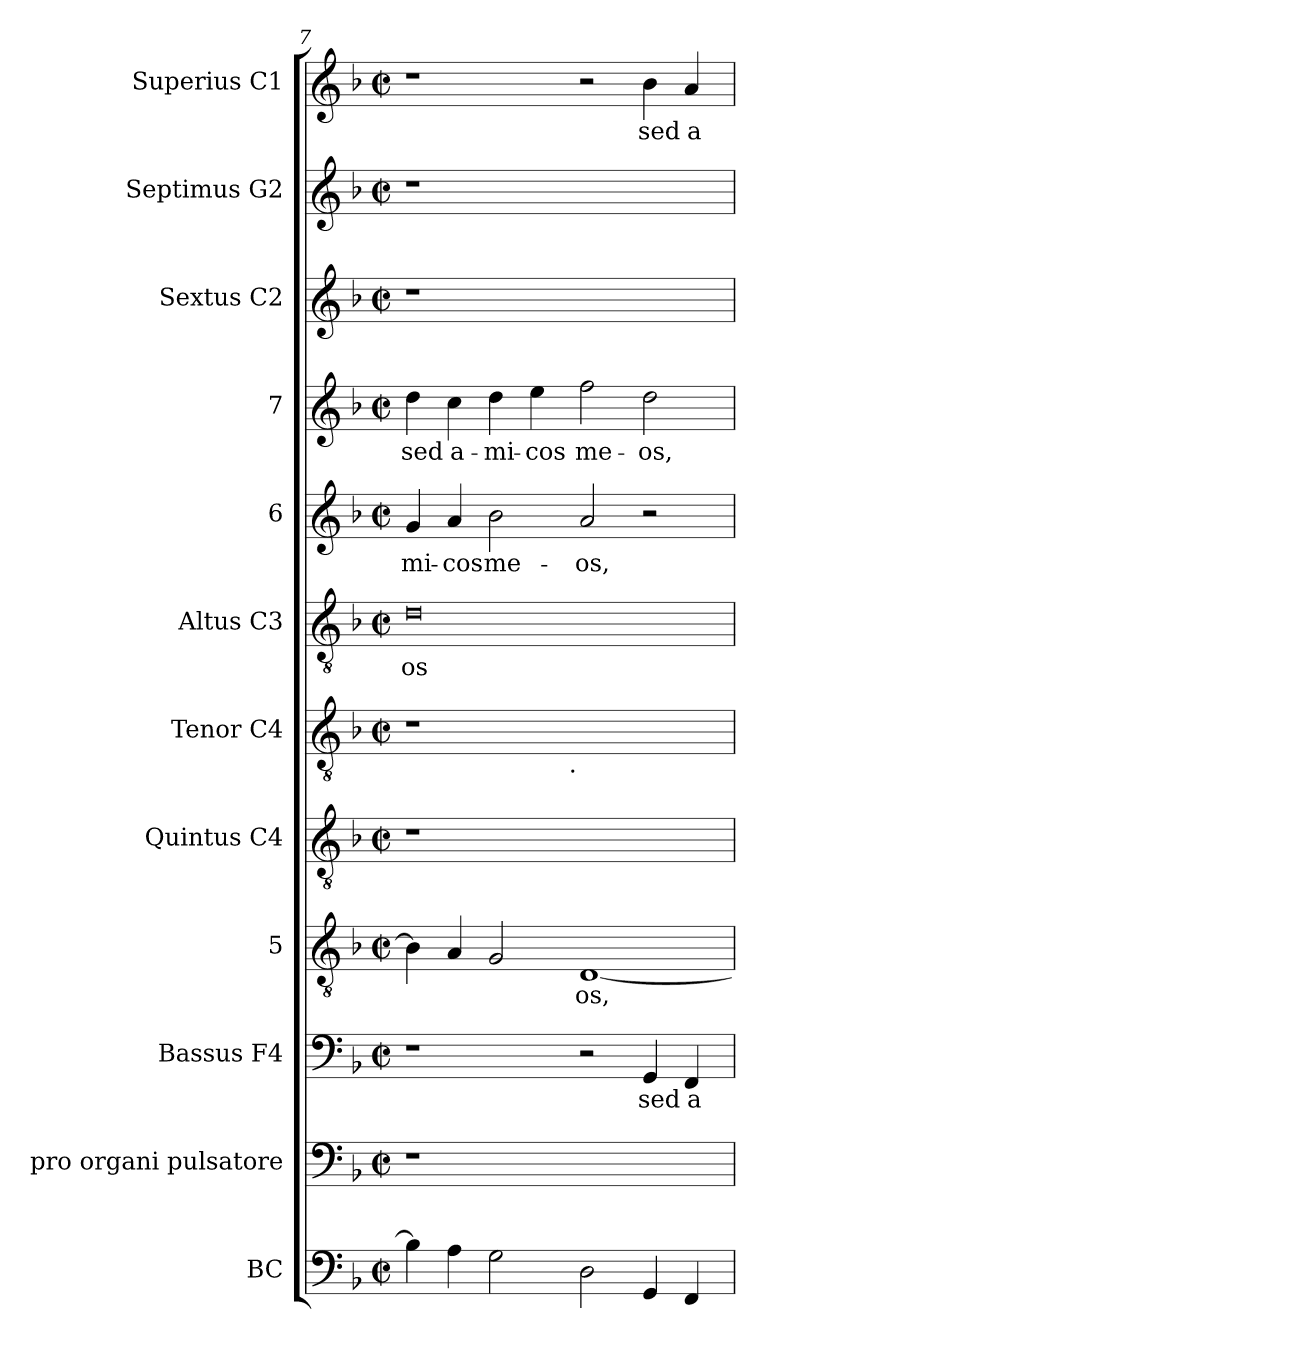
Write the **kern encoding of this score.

**kern	**kern	**kern	**text	**kern	**text	**kern	**kern	**kern	**text	**kern	**text	**kern	**text	**kern	**kern	**kern	**text
*part12	*part11	*part10	*part10	*part9	*part9	*part8	*part7	*part6	*part6	*part5	*part5	*part4	*part4	*part3	*part2	*part1	*part1
*staff12	*staff11	*staff10	*staff10	*staff9	*staff9	*staff8	*staff7	*staff6	*staff6	*staff5	*staff5	*staff4	*staff4	*staff3	*staff2	*staff1	*staff1
*I"BC	*I"pro organi  pulsatore	*I"Bassus  F4	*	*I"5	*	*I"Quintus  C4	*I"Tenor  C4	*I"Altus  C3	*	*I"6	*	*I"7	*	*I"Sextus  C2	*I"Septimus  G2	*I"Superius  C1	*
*I'BC	*	*I'B	*	*	*	*	*I'T	*I'A	*	*	*	*	*	*	*	*I'S	*
*clefF4	*clefF4	*clefF4	*	*clefGv2	*	*clefGv2	*clefGv2	*clefGv2	*	*clefG2	*	*clefG2	*	*clefG2	*clefG2	*clefG2	*
*k[b-]	*k[b-]	*k[b-]	*	*k[b-]	*	*k[b-]	*k[b-]	*k[b-]	*	*k[b-]	*	*k[b-]	*	*k[b-]	*k[b-]	*k[b-]	*
*F:	*F:	*F:	*	*F:	*	*F:	*F:	*F:	*	*F:	*	*F:	*	*F:	*F:	*F:	*
*M2/2	*M2/2	*M2/2	*	*M2/2	*	*M2/2	*M2/2	*M2/2	*	*M2/2	*	*M2/2	*	*M2/2	*M2/2	*M2/2	*
*met(c|)	*met(c|)	*met(c|)	*	*met(c|)	*	*met(c|)	*met(c|)	*met(c|)	*	*met(c|)	*	*met(c|)	*	*met(c|)	*met(c|)	*met(c|)	*
=7	=7	=7	=7	=7	=7	=7	=7	=7	=7	=7	=7	=7	=7	=7	=7	=7	=7
!	!	!	!	!	!LO:LY:b:cj	!	!	!	!LO:LY:b:cj	!	!LO:LY:b:cj	!	!LO:LY:b:cj	!	!	!	!
*	*	*	*	*	*	*	*^	*	*	*	*	*	*	*	*	*	*
4B-\]	1r	1r	.	4B-\]	--	1r	1r	2ryy	0d	-os	4g/	-mi-	4dd\	sed	1r	1r	1r	.
!	!	!	!	!	!LO:LY:b:cj	!	!	!	!	!	!	!LO:LY:b:cj	!	!LO:LY:b:cj	!	!	!	!
4A\	.	.	.	4A/	--	.	.	.	.	.	4a/	-cos	4cc\	a-	.	.	.	.
!	!	!	!	!	!LO:LY:b:cj	!	!	!	!	!	!	!LO:LY:b:cj	!	!LO:LY:b:cj	!	!	!	!
2G\	.	.	.	2G/	--	.	.	4...ryy	.	.	2b-\	me-	4dd\	-mi-	.	.	.	.
!	!	!	!	!	!	!	!	!	!	!	!	!	!	!LO:LY:b:cj	!	!	!	!
.	.	.	.	.	.	.	.	.	.	.	.	.	4ee\	-cos	.	.	.	.
!	!	!	!	!	!	!	!	!LO:TX:b:t=.	!	!	!	!	!	!	!	!	!	!
.	.	.	.	.	.	.	.	1ryy	.	.	.	.	.	.	.	.	.	.
!	!	!	!	!	!LO:LY:b:cj	!	!	!	!	!	!	!LO:LY:b:cj	!	!LO:LY:b:cj	!	!	!	!
2D\	1ryy	2r	.	[>1D	-os,	1ryy	1ryy	.	.	.	2a/	-os,	2ff\	me-	1ryy	1ryy	2r	.
!	!	!	!LO:LY:b:cj	!	!	!	!	!	!	!	!	!	!	!LO:LY:b:cj	!	!	!	!LO:LY:b:cj
4GG/	.	4GG/	sed	.	.	.	.	.	.	.	2r	.	2dd\	-os,	.	.	4b-\	sed
!	!	!	!LO:LY:b:cj	!	!	!	!	!	!	!	!	!	!	!	!	!	!	!LO:LY:b:cj
4FF/	.	4FF/	a-	.	.	.	.	.	.	.	.	.	.	.	.	.	4a/	a-
.	.	.	.	.	.	.	.	32ryy	.	.	.	.	.	.	.	.	.	.
*	*	*	*	*	*	*	*v	*v	*	*	*	*	*	*	*	*	*	*
=	=	=	=	=	=	=	=	=	=	=	=	=	=	=	=	=	=
*-	*-	*-	*-	*-	*-	*-	*-	*-	*-	*-	*-	*-	*-	*-	*-	*-	*-
